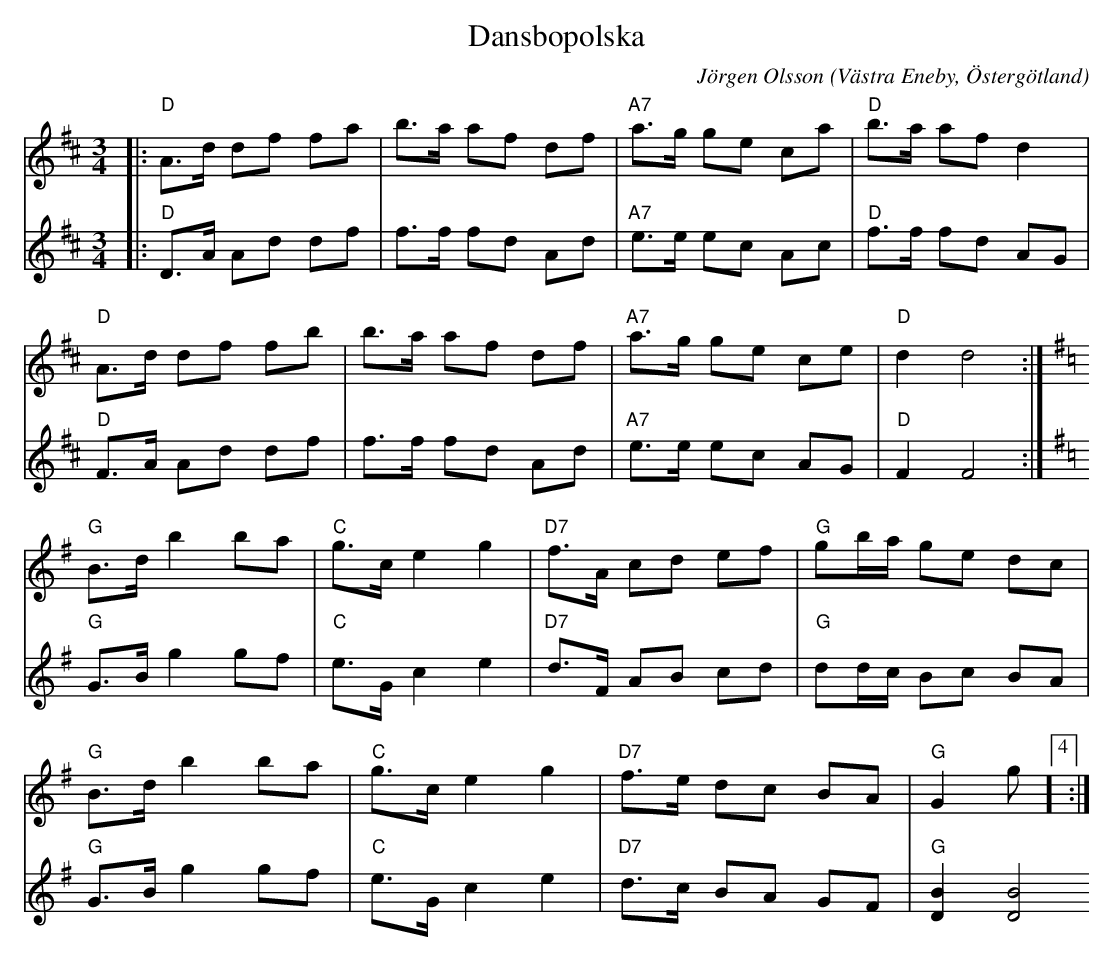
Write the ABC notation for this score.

X:1
T:Dansbopolska
C:Jörgen Olsson
O:Västra Eneby, Östergötland
M:3/4
L:1/8
K:D
V:1
|:"D"A>d df fa|b>a af df|"A7"a>g ge ca|"D"b>a af d2|
"D"A>d df fb|b>a af df|"A7"a>g ge ce|"D"d2 d4:|
[K:G]"G"B>d b2 ba|"C"g>c e2 g2|"D7"f>A cd ef|"G" gb/a/ ge dc|
"G"B>d b2 ba|"C"g>c e2 g2|"D7"f>e dc BA|"G" G2 g]4:|
V:2
|:"D"D>A Ad df|f>f fd Ad|"A7"e>e ec Ac|"D"f>f fd AG|
"D"F>A Ad df|f>f fd Ad|"A7"e>e ec AG|"D"F2 F4:|
[K:G]"G"G>B g2 gf|"C"e>G c2 e2|"D7"d>F AB cd|"G" dd/c/ Bc BA|
"G"G>B g2 gf|"C"e>G c2 e2|"D7"d>c BA GF|"G" [DB]2 [DB]4:|
